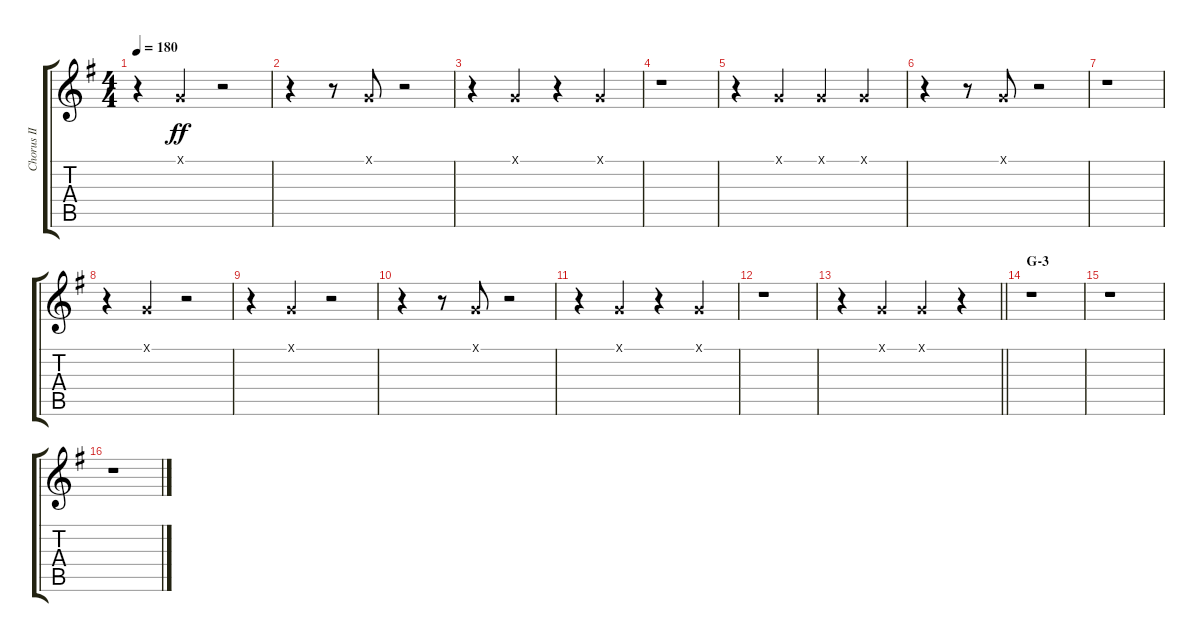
\track ("Chorus II" "Chorus II") {instrument voiceoohs}
\staff {score tabs}
\tuning (E4 B3 G3 D3 A2 E2) {hide}
\ts (4 4)
\tempo 180
\clef g2
\ks g
r.4{dy ff} 3.1{x}.4 r.2 |
r.4 r.8 3.1{x}.8 r.2 |
r.4 3.1{x}.4 r.4 3.1{x}.4 |
r.1 |
r.4 3.1{x}.4 3.1{x}.4 3.1{x}.4 |
r.4 r.8 3.1{x}.8 r.2 |
r.1 |
r.4 3.1{x}.4 r.2 |
r.4 3.1{x}.4 r.2 |
r.4 r.8 3.1{x}.8 r.2 |
r.4 3.1{x}.4 r.4 3.1{x}.4 |
r.1 |
\barLineRight lightlight
r.4 3.1{x}.4 3.1{x}.4 r.4 |
\section ("" "G-3")
r.1 |
r.1 |
r.1
